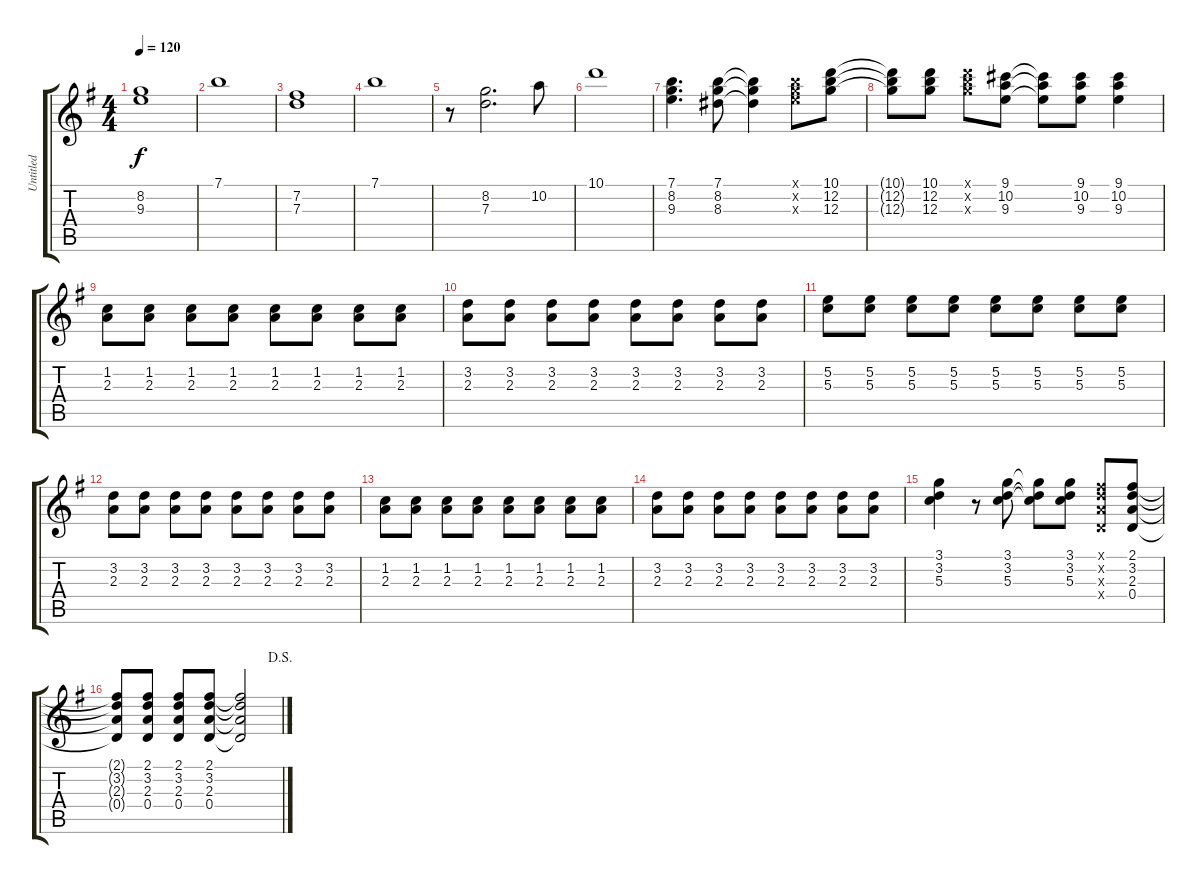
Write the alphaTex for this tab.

\track ("Untitled" "Untitled") {instrument acousticguitarnylon}
\staff {score tabs}
\tuning (E4 B3 G3 D3 A2 E2) {hide}
\ts (4 4)
\tempo 120
\clef g2
\ks g
(8.2 9.3).1{dy f} |
7.1.1 |
(7.2 7.3).1 |
7.1.1 |
r.8 (8.2 7.3).2{d} 10.2.8 |
10.1.1 |
(7.1 8.2 9.3).4{d} (7.1 8.2 8.3).8 (7.1{t} 8.2{t} 8.3{t}).4 (7.1{x} 8.2{x} 9.3{x}).8 (10.1 12.2 12.3).8 |
(10.1{t} 12.2{t} 12.3{t}).8 (10.1 12.2 12.3).8 (10.1{x} 12.2{x} 12.3{x}).8 (9.1 10.2 9.3).8 (9.1{t} 10.2{t} 9.3{t}).8 (9.1 10.2 9.3).8 (9.1 10.2 9.3).4 |
(1.2 2.3).8 (1.2 2.3).8 (1.2 2.3).8 (1.2 2.3).8 (1.2 2.3).8 (1.2 2.3).8 (1.2 2.3).8 (1.2 2.3).8 |
(3.2 2.3).8 (3.2 2.3).8 (3.2 2.3).8 (3.2 2.3).8 (3.2 2.3).8 (3.2 2.3).8 (3.2 2.3).8 (3.2 2.3).8 |
(5.2 5.3).8 (5.2 5.3).8 (5.2 5.3).8 (5.2 5.3).8 (5.2 5.3).8 (5.2 5.3).8 (5.2 5.3).8 (5.2 5.3).8 |
(3.2 2.3).8 (3.2 2.3).8 (3.2 2.3).8 (3.2 2.3).8 (3.2 2.3).8 (3.2 2.3).8 (3.2 2.3).8 (3.2 2.3).8 |
(1.2 2.3).8 (1.2 2.3).8 (1.2 2.3).8 (1.2 2.3).8 (1.2 2.3).8 (1.2 2.3).8 (1.2 2.3).8 (1.2 2.3).8 |
(3.2 2.3).8 (3.2 2.3).8 (3.2 2.3).8 (3.2 2.3).8 (3.2 2.3).8 (3.2 2.3).8 (3.2 2.3).8 (3.2 2.3).8 |
(3.1 3.2 5.3).4 r.8 (3.1 3.2 5.3).8 (3.1{t} 3.2{t} 5.3{t}).8 (3.1 3.2 5.3).8 (2.1{x} 3.2{x} 2.3{x} 0.4{x}).8 (2.1 3.2 2.3 0.4).8 |
\jump dalsegno
(2.1{t} 3.2{t} 2.3{t} 0.4{t}).8 (2.1 3.2 2.3 0.4).8 (2.1 3.2 2.3 0.4).8 (2.1 3.2 2.3 0.4).8 (2.1{t} 3.2{t} 2.3{t} 0.4{t}).2
